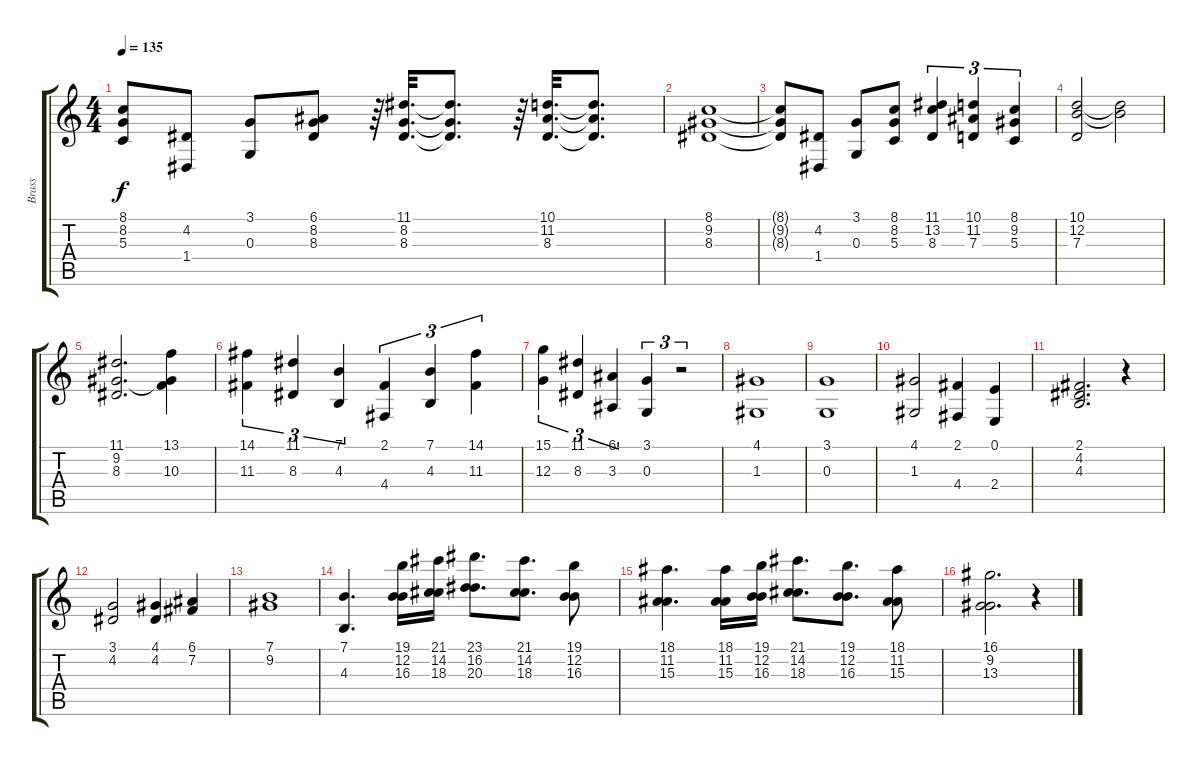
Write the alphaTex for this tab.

\track ("Brass" "Brass") {instrument trumpet}
\staff {score tabs}
\tuning (E4 B3 G3 D3 A2 E2) {hide}
\ts (4 4)
\tempo 135
\clef g2
\ks c
(8.1{t} 8.2{t} 5.3{t}).8{dy f} (4.2 1.4).8 (3.1 0.3).8 (6.1 8.2 8.3).8 r.64 (11.1 8.2 8.3).32{d} (11.1{t} 8.2{t} 8.3{t}).8{d} r.64 (10.1 11.2 8.3).32{d} (10.1{t} 11.2{t} 8.3{t}).8{d} |
(8.1 9.2 8.3).1 |
(8.1{t} 9.2{t} 8.3{t}).8 (4.2 1.4).8 (3.1 0.3).8 (8.1 8.2 5.3).8 (11.1 13.2 8.3).4{tu (3 2)} (10.1 11.2 7.3).4{tu (3 2)} (8.1 9.2 5.3).4{tu (3 2)} |
(10.1 12.2 7.3).2 (10.1{t} 12.2{t}).2 |
(11.1 9.2 8.3).2{d} (13.1 9.2{t} 10.3).4 |
(14.1 11.3).4{tu (3 2)} (11.1 8.3).4{tu (3 2)} (7.1 4.3).4{tu (3 2)} (2.1 4.4).4{tu (3 2)} (7.1 4.3).4{tu (3 2)} (14.1 11.3).4{tu (3 2)} |
(15.1 12.3).4{tu (3 2)} (11.1 8.3).4{tu (3 2)} (6.1 3.3).4{tu (3 2)} (3.1 0.3).4{tu (3 2)} r.2{tu (3 2)} |
(4.1 1.3).1 |
(3.1 0.3).1 |
(4.1 1.3).2 (2.1 4.4).4 (0.1 2.4).4 |
(2.1 4.2 4.3).2{d} r.4 |
(3.1 4.2).2 (4.1 4.2).4 (6.1 7.2).4 |
(7.1 9.2).1 |
(7.1 4.3).4{d} (19.1 12.2 16.3).16 (21.1 14.2 18.3).16 (23.1 16.2 20.3).8{d} (21.1 14.2 18.3).8{d} (19.1 12.2 16.3).8 |
(18.1 11.2 15.3).4{d} (18.1 11.2 15.3).16 (19.1 12.2 16.3).16 (21.1 14.2 18.3).8{d} (19.1 12.2 16.3).8{d} (18.1 11.2 15.3).8 |
(16.1 9.2 13.3).2{d} r.4
